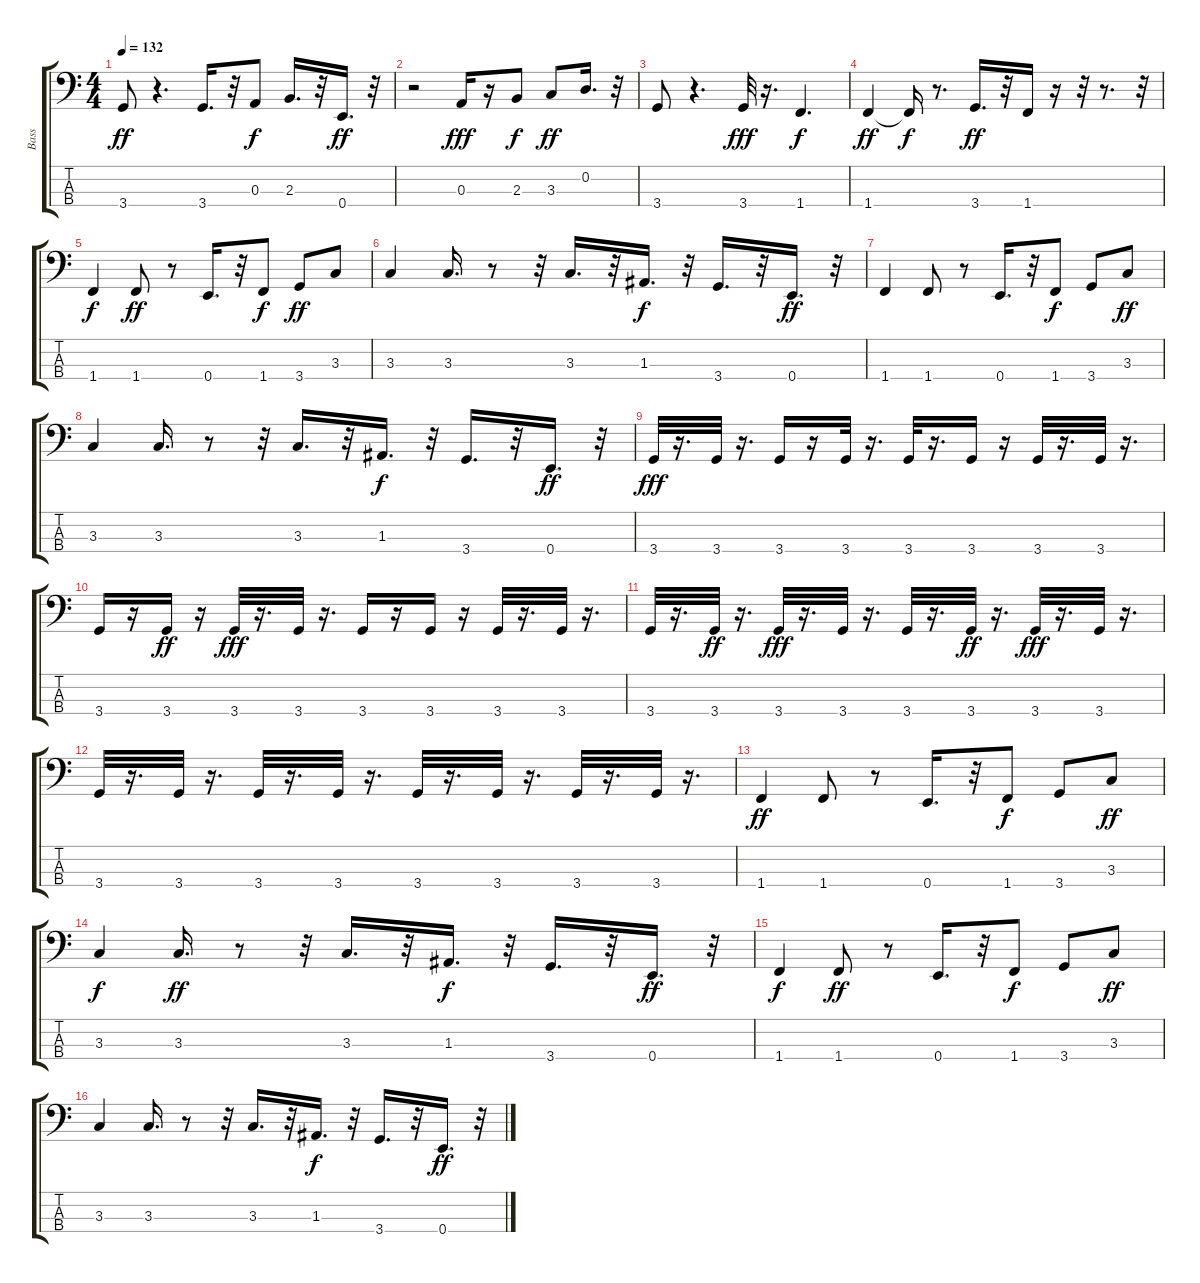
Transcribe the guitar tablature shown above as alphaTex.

\track ("Bass" "Bass") {instrument electricbasspick}
\staff {score tabs}
\tuning (G2 D2 A1 E1) {hide}
\ts (4 4)
\tempo 132
\clef f4
\ks c
3.4.8{dy ff} r.4{d} 3.4.16{d} r.32 0.3.8{dy f} 2.3.16{d} r.32 0.4.16{d dy ff} r.32 |
r.2 0.3.16{dy fff} r.16 2.3.8{dy f} 3.3.8{dy ff} 0.2.16{d} r.32 |
3.4.8 r.4{d} 3.4.32{dy fff} r.16{d} 1.4.4{d dy f} |
1.4.4{dy ff} 1.4{t}.16{dy f} r.8{d} 3.4.16{d dy ff} r.32 1.4.16 r.16 r.32 r.8{d} r.32 |
1.4.4{dy f} 1.4.8{dy ff} r.8 0.4.16{d} r.32 1.4.8{dy f} 3.4.8{dy ff} 3.3.8 |
3.3.4 3.3.16{d} r.8 r.32 3.3.16{d} r.32 1.3.16{d dy f} r.32 3.4.16{d} r.32 0.4.16{d dy ff} r.32 |
1.4.4 1.4.8 r.8 0.4.16{d} r.32 1.4.8{dy f} 3.4.8 3.3.8{dy ff} |
3.3.4 3.3.16{d} r.8 r.32 3.3.16{d} r.32 1.3.16{d dy f} r.32 3.4.16{d} r.32 0.4.16{d dy ff} r.32 |
3.4.32{dy fff} r.16{d} 3.4.32 r.16{d} 3.4.16 r.16 3.4.32 r.16{d} 3.4.32 r.16{d} 3.4.16 r.16 3.4.32 r.16{d} 3.4.32 r.16{d} |
3.4.16 r.16 3.4.16{dy ff} r.16 3.4.32{dy fff} r.16{d} 3.4.32 r.16{d} 3.4.16 r.16 3.4.16 r.16 3.4.32 r.16{d} 3.4.32 r.16{d} |
3.4.32 r.16{d} 3.4.32{dy ff} r.16{d} 3.4.32{dy fff} r.16{d} 3.4.32 r.16{d} 3.4.32 r.16{d} 3.4.32{dy ff} r.16{d} 3.4.32{dy fff} r.16{d} 3.4.32 r.16{d} |
3.4.32 r.16{d} 3.4.32 r.16{d} 3.4.32 r.16{d} 3.4.32 r.16{d} 3.4.32 r.16{d} 3.4.32 r.16{d} 3.4.32 r.16{d} 3.4.32 r.16{d} |
1.4.4{dy ff} 1.4.8 r.8 0.4.16{d} r.32 1.4.8{dy f} 3.4.8 3.3.8{dy ff} |
3.3.4{dy f} 3.3.16{d dy ff} r.8 r.32 3.3.16{d} r.32 1.3.16{d dy f} r.32 3.4.16{d} r.32 0.4.16{d dy ff} r.32 |
1.4.4{dy f} 1.4.8{dy ff} r.8 0.4.16{d} r.32 1.4.8{dy f} 3.4.8 3.3.8{dy ff} |
3.3.4 3.3.16{d} r.8 r.32 3.3.16{d} r.32 1.3.16{d dy f} r.32 3.4.16{d} r.32 0.4.16{d dy ff} r.32
